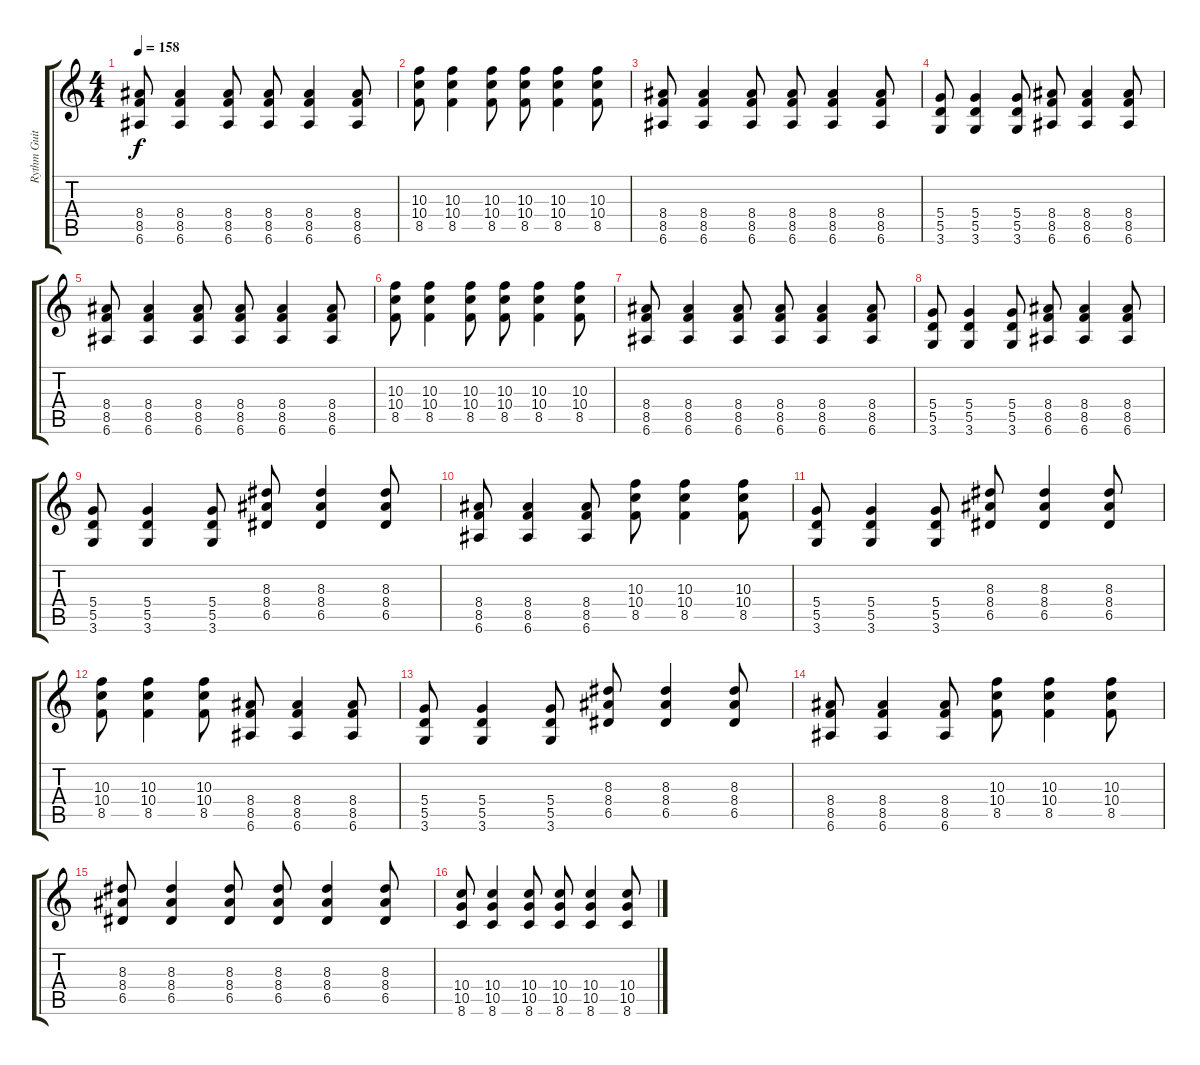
\track ("Rythm Guitar" "Rythm Guit") {instrument distortionguitar}
\staff {score tabs}
\tuning (E4 B3 G3 D3 A2 E2) {hide}
\ts (4 4)
\tempo 158
\clef g2
\ks c
(8.4 8.5 6.6).8{dy f} (8.4 8.5 6.6).4 (8.4 8.5 6.6).8 (8.4 8.5 6.6).8 (8.4 8.5 6.6).4 (8.4 8.5 6.6).8 |
(10.3 10.4 8.5).8 (10.3 10.4 8.5).4 (10.3 10.4 8.5).8 (10.3 10.4 8.5).8 (10.3 10.4 8.5).4 (10.3 10.4 8.5).8 |
(8.4 8.5 6.6).8 (8.4 8.5 6.6).4 (8.4 8.5 6.6).8 (8.4 8.5 6.6).8 (8.4 8.5 6.6).4 (8.4 8.5 6.6).8 |
(5.4 5.5 3.6).8 (5.4 5.5 3.6).4 (5.4 5.5 3.6).8 (8.4 8.5 6.6).8 (8.4 8.5 6.6).4 (8.4 8.5 6.6).8 |
(8.4 8.5 6.6).8 (8.4 8.5 6.6).4 (8.4 8.5 6.6).8 (8.4 8.5 6.6).8 (8.4 8.5 6.6).4 (8.4 8.5 6.6).8 |
(10.3 10.4 8.5).8 (10.3 10.4 8.5).4 (10.3 10.4 8.5).8 (10.3 10.4 8.5).8 (10.3 10.4 8.5).4 (10.3 10.4 8.5).8 |
(8.4 8.5 6.6).8 (8.4 8.5 6.6).4 (8.4 8.5 6.6).8 (8.4 8.5 6.6).8 (8.4 8.5 6.6).4 (8.4 8.5 6.6).8 |
(5.4 5.5 3.6).8 (5.4 5.5 3.6).4 (5.4 5.5 3.6).8 (8.4 8.5 6.6).8 (8.4 8.5 6.6).4 (8.4 8.5 6.6).8 |
(5.4 5.5 3.6).8 (5.4 5.5 3.6).4 (5.4 5.5 3.6).8 (8.3 8.4 6.5).8 (8.3 8.4 6.5).4 (8.3 8.4 6.5).8 |
(8.4 8.5 6.6).8 (8.4 8.5 6.6).4 (8.4 8.5 6.6).8 (10.3 10.4 8.5).8 (10.3 10.4 8.5).4 (10.3 10.4 8.5).8 |
(5.4 5.5 3.6).8 (5.4 5.5 3.6).4 (5.4 5.5 3.6).8 (8.3 8.4 6.5).8 (8.3 8.4 6.5).4 (8.3 8.4 6.5).8 |
(10.3 10.4 8.5).8 (10.3 10.4 8.5).4 (10.3 10.4 8.5).8 (8.4 8.5 6.6).8 (8.4 8.5 6.6).4 (8.4 8.5 6.6).8 |
(5.4 5.5 3.6).8 (5.4 5.5 3.6).4 (5.4 5.5 3.6).8 (8.3 8.4 6.5).8 (8.3 8.4 6.5).4 (8.3 8.4 6.5).8 |
(8.4 8.5 6.6).8 (8.4 8.5 6.6).4 (8.4 8.5 6.6).8 (10.3 10.4 8.5).8 (10.3 10.4 8.5).4 (10.3 10.4 8.5).8 |
(8.3 8.4 6.5).8 (8.3 8.4 6.5).4 (8.3 8.4 6.5).8 (8.3 8.4 6.5).8 (8.3 8.4 6.5).4 (8.3 8.4 6.5).8 |
(10.4 10.5 8.6).8 (10.4 10.5 8.6).4 (10.4 10.5 8.6).8 (10.4 10.5 8.6).8 (10.4 10.5 8.6).4 (10.4 10.5 8.6).8
